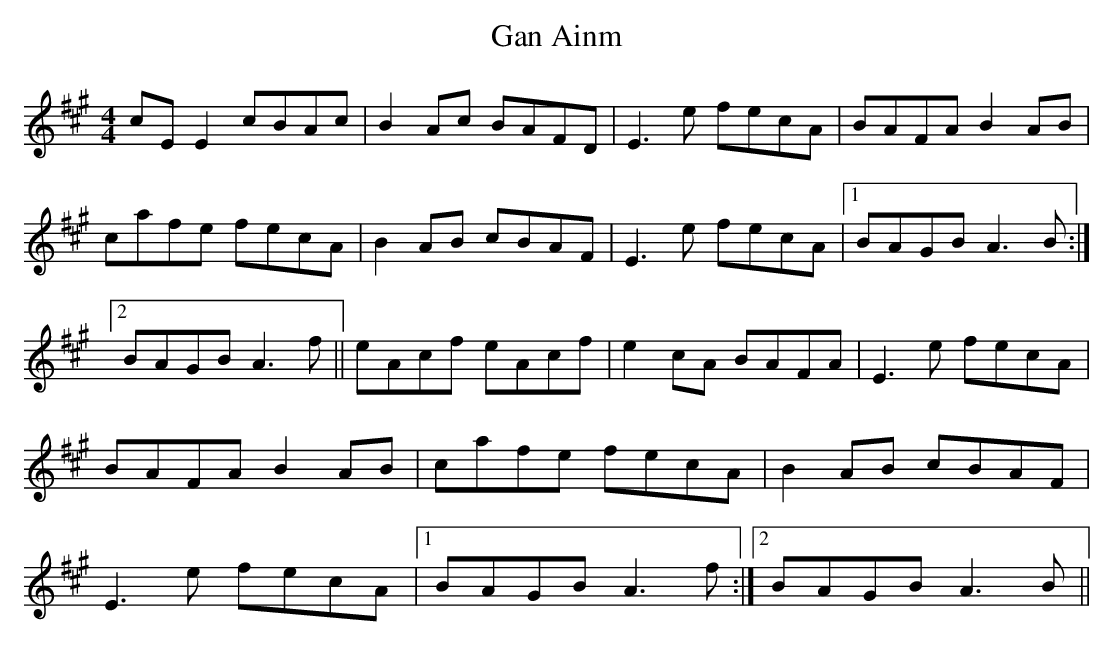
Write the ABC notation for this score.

X:1
T:Gan Ainm
M:4/4
L:1/8
K:A
cEE2 cBAc|B2Ac BAFD|E3e fecA|BAFA B2AB|\
cafe fecA|B2AB cBAF|E3e fecA|1 BAGB A3B:|2 BAGB A3f||\
eAcf eAcf|e2cA BAFA|E3e fecA|BAFA B2AB|\
cafe fecA|B2AB cBAF|E3e fecA|1 BAGB A3f:|2 BAGB A3B||
